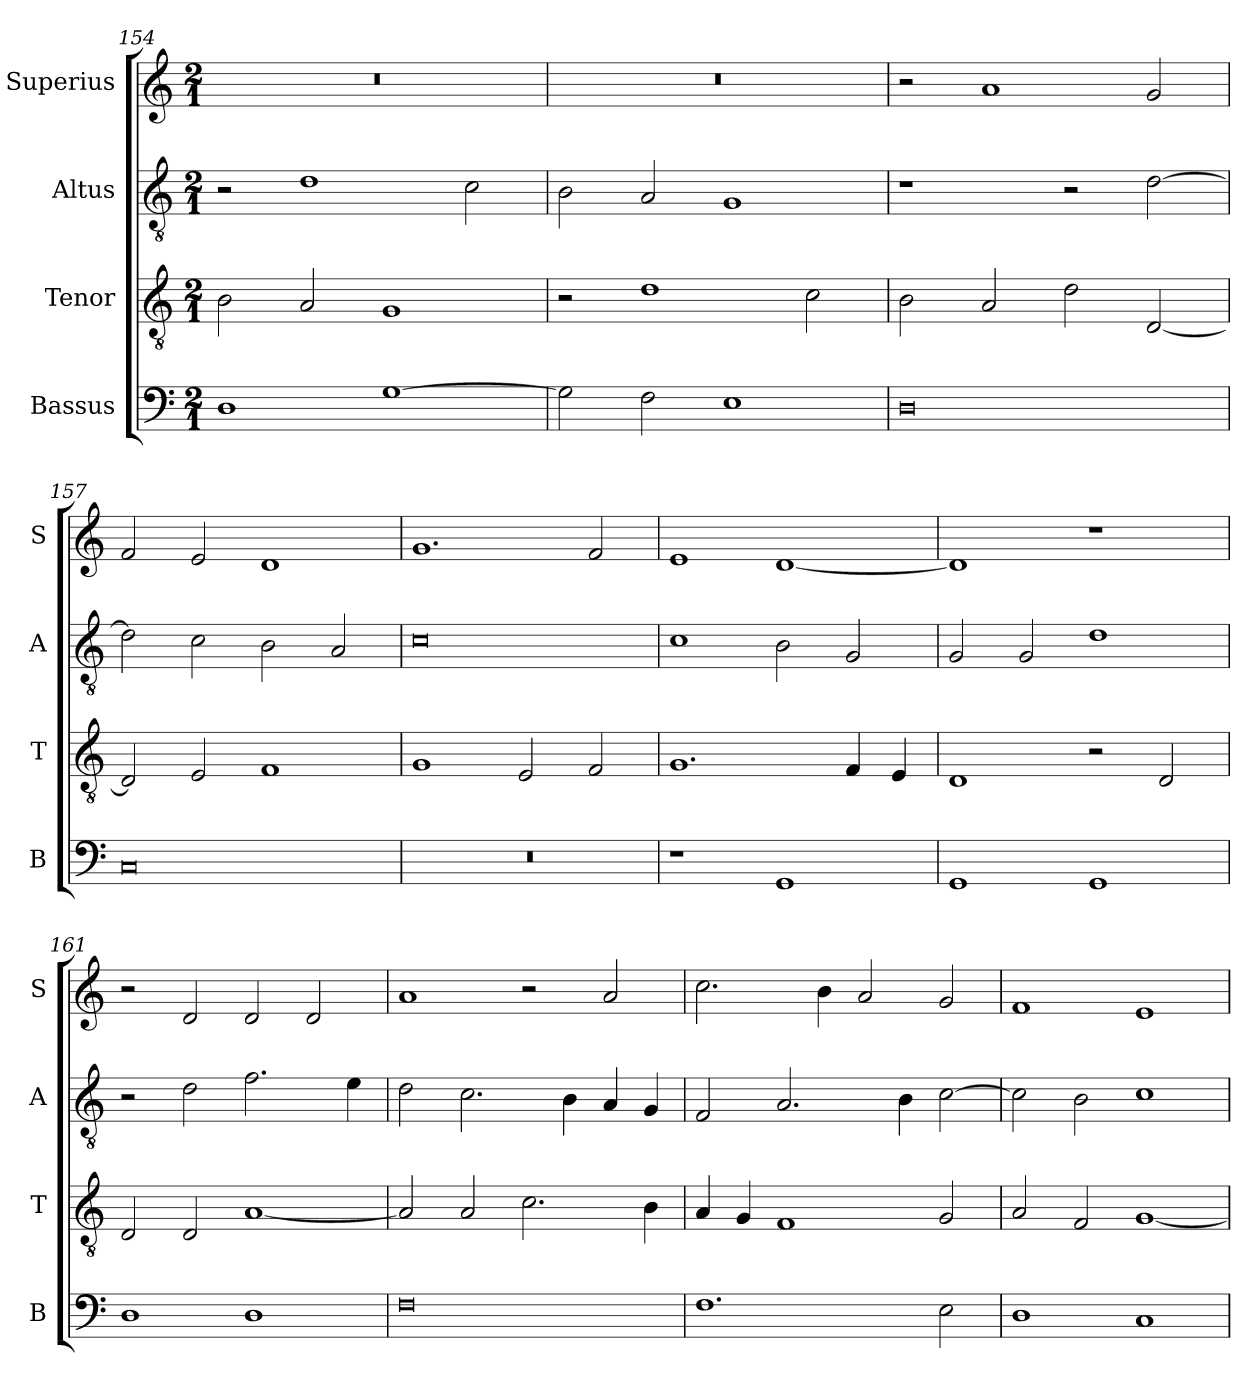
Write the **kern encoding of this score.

**kern	**kern	**kern	**kern
*part4	*part3	*part2	*part1
*staff4	*staff3	*staff2	*staff1
*I"Bassus	*I"Tenor	*I"Altus	*I"Superius
*I'B	*I'T	*I'A	*I'S
*clefF4	*clefGv2	*clefGv2	*clefG2
*k[]	*k[]	*k[]	*k[]
*C:	*C:	*C:	*C:
*M2/1	*M2/1	*M2/1	*M2/1
=154	=154	=154	=154
1D	2B	2r	0r
.	2A	1d	.
[1G	1G	.	.
.	.	2c	.
=155	=155	=155	=155
2G]	2r	2B	0r
2F	1d	2A	.
1E	.	1G	.
.	2c	.	.
=156	=156	=156	=156
0D	2B	1r	2r
.	2A	.	1a
.	2d	2r	.
.	[2D	[2d	2g
=157	=157	=157	=157
0C	2D]	2d]	2f
.	2E	2c	2e
.	1F	2B	1d
.	.	2A	.
=158	=158	=158	=158
0r	1G	0c	1.g
.	2E	.	.
.	2F	.	2f
=159	=159	=159	=159
1r	1.G	1c	1e
1GG	.	2B	[1d
.	4F	2G	.
.	4E	.	.
=160	=160	=160	=160
1GG	1D	2G	1d]
.	.	2G	.
1GG	2r	1d	1r
.	2D	.	.
=161	=161	=161	=161
1D	2D	2r	2r
.	2D	2d	2d
1D	[1A	2.f	2d
.	.	.	2d
.	.	4e	.
=162	=162	=162	=162
0F	2A]	2d	1a
.	2A	2.c	.
.	2.c	.	2r
.	.	4B	.
.	.	4A	2a
.	4B	4G	.
=163	=163	=163	=163
1.F	4A	2F	2.cc
.	4G	.	.
.	1F	2.A	.
.	.	.	4b
.	.	.	2a
.	.	4B	.
2E	2G	[2c	2g
=164	=164	=164	=164
1D	2A	2c]	1f
.	2F	2B	.
1C	[1G	1c	1e
=	=	=	=
*-	*-	*-	*-
